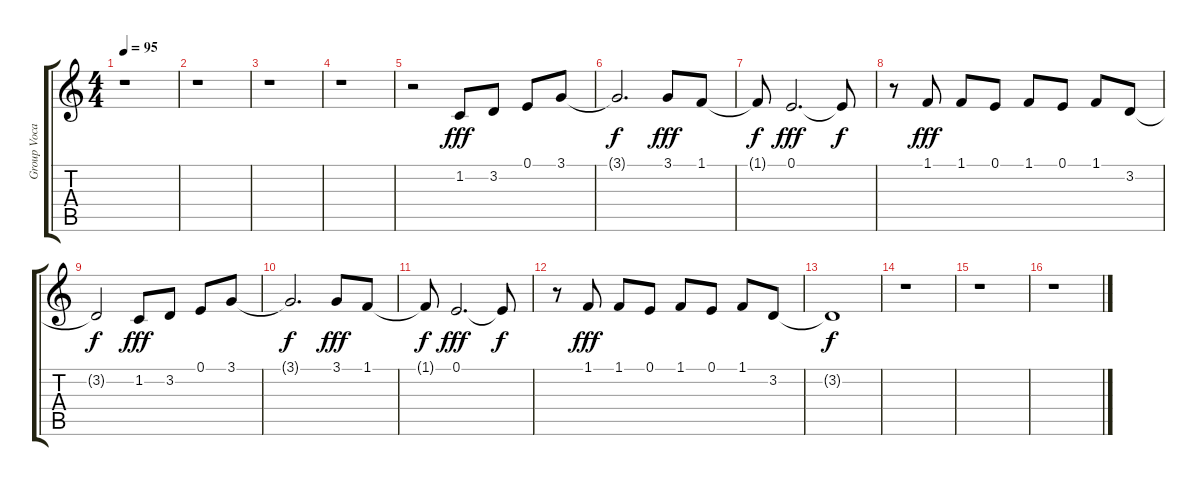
\track ("Group Vocal" "Group Voca") {instrument voiceoohs}
\staff {score tabs}
\tuning (E4 B3 G3 D3 A2 E2) {hide}
\ts (4 4)
\tempo 95
\clef g2
\ks c
r.1{dy fff} |
r.1 |
r.1 |
r.1 |
r.2 1.2.8{balance 6 instrument pad4choir} 3.2.8 0.1.8 3.1.8 |
3.1{t}.2{d dy f} 3.1.8{dy fff} 1.1.8 |
1.1{t}.8{dy f} 0.1.2{d dy fff} 0.1{t}.8{dy f} |
r.8 1.1.8{dy fff} 1.1.8 0.1.8 1.1.8 0.1.8 1.1.8 3.2.8 |
3.2{t}.2{dy f} 1.2.8{dy fff} 3.2.8 0.1.8 3.1.8 |
3.1{t}.2{d dy f} 3.1.8{dy fff} 1.1.8 |
1.1{t}.8{dy f} 0.1.2{d dy fff} 0.1{t}.8{dy f} |
r.8 1.1.8{dy fff} 1.1.8 0.1.8 1.1.8 0.1.8 1.1.8 3.2.8 |
3.2{t}.1{dy f} |
r.1 |
r.1 |
r.1
